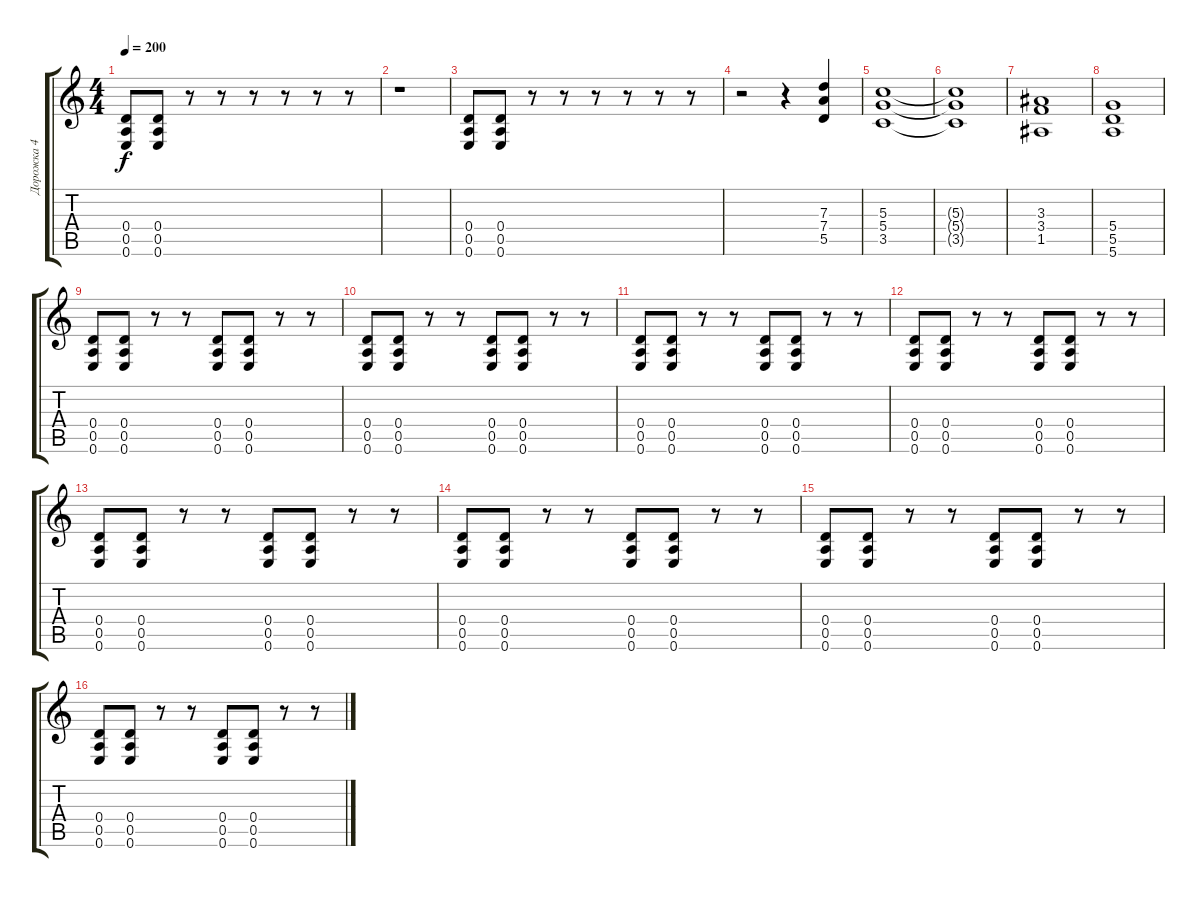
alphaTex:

\track ("Дорожка 4" "Дорожка 4") {instrument distortionguitar}
\staff {score tabs}
\tuning (E4 B3 G3 D3 A2 E2) {hide}
\ts (4 4)
\tempo 200
\clef g2
\ks c
(0.4 0.5 0.6).8{dy f} (0.4 0.5 0.6).8 r.8 r.8 r.8 r.8 r.8 r.8 |
r.1 |
(0.4 0.5 0.6).8 (0.4 0.5 0.6).8 r.8 r.8 r.8 r.8 r.8 r.8 |
r.2 r.4 (7.3 7.4 5.5).4 |
(5.3 5.4 3.5).1 |
(5.3{t} 5.4{t} 3.5{t}).1 |
(3.3 3.4 1.5).1 |
(5.4 5.5 5.6).1 |
(0.4 0.5 0.6).8 (0.4 0.5 0.6).8 r.8 r.8 (0.4 0.5 0.6).8 (0.4 0.5 0.6).8 r.8 r.8 |
(0.4 0.5 0.6).8 (0.4 0.5 0.6).8 r.8 r.8 (0.4 0.5 0.6).8 (0.4 0.5 0.6).8 r.8 r.8 |
(0.4 0.5 0.6).8 (0.4 0.5 0.6).8 r.8 r.8 (0.4 0.5 0.6).8 (0.4 0.5 0.6).8 r.8 r.8 |
(0.4 0.5 0.6).8 (0.4 0.5 0.6).8 r.8 r.8 (0.4 0.5 0.6).8 (0.4 0.5 0.6).8 r.8 r.8 |
(0.4 0.5 0.6).8 (0.4 0.5 0.6).8 r.8 r.8 (0.4 0.5 0.6).8 (0.4 0.5 0.6).8 r.8 r.8 |
(0.4 0.5 0.6).8 (0.4 0.5 0.6).8 r.8 r.8 (0.4 0.5 0.6).8 (0.4 0.5 0.6).8 r.8 r.8 |
(0.4 0.5 0.6).8 (0.4 0.5 0.6).8 r.8 r.8 (0.4 0.5 0.6).8 (0.4 0.5 0.6).8 r.8 r.8 |
(0.4 0.5 0.6).8 (0.4 0.5 0.6).8 r.8 r.8 (0.4 0.5 0.6).8 (0.4 0.5 0.6).8 r.8 r.8
